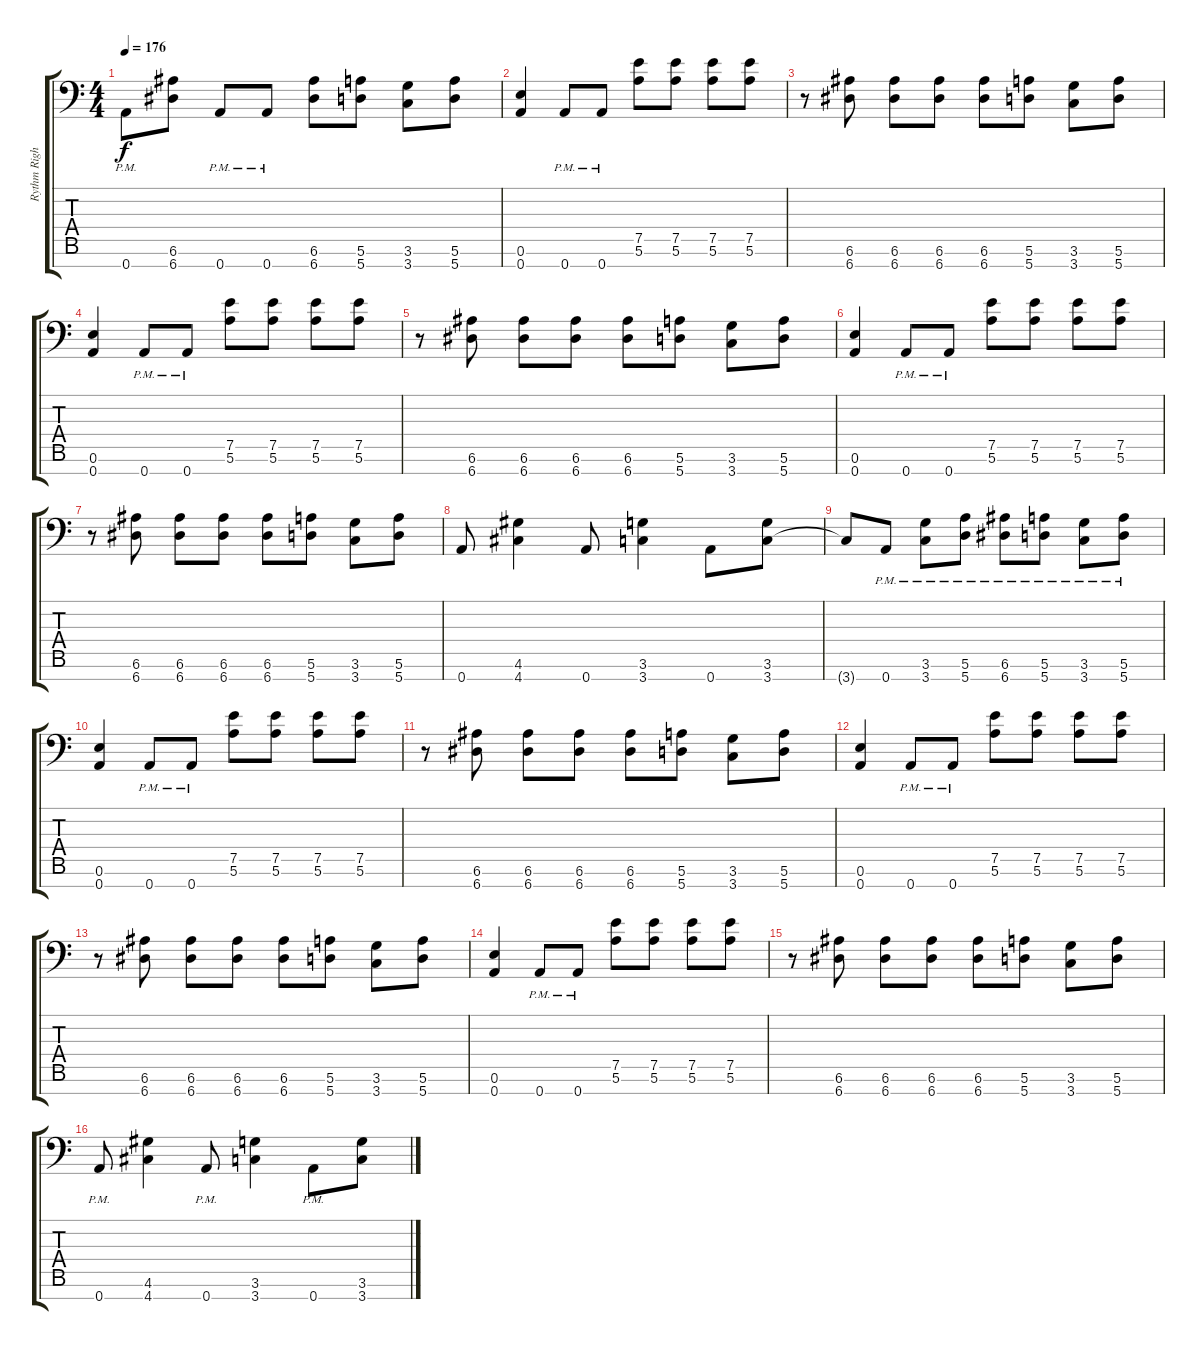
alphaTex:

\track ("Rythm Right" "Rythm Righ") {instrument distortionguitar}
\staff {score tabs}
\tuning (E4 B3 G3 D3 A2 E2 A1) {hide}
\ts (4 4)
\tempo 176
\clef f4
\ks c
0.7{pm}.8{dy f} (6.6 6.7).8 0.7{pm}.8 0.7{pm}.8 (6.6 6.7).8 (5.6 5.7).8 (3.6 3.7).8 (5.6 5.7).8 |
(0.6 0.7).4 0.7{pm}.8 0.7{pm}.8 (7.5 5.6).8 (7.5 5.6).8 (7.5 5.6).8 (7.5 5.6).8 |
r.8 (6.6 6.7).8 (6.6 6.7).8 (6.6 6.7).8 (6.6 6.7).8 (5.6 5.7).8 (3.6 3.7).8 (5.6 5.7).8 |
(0.6 0.7).4 0.7{pm}.8 0.7{pm}.8 (7.5 5.6).8 (7.5 5.6).8 (7.5 5.6).8 (7.5 5.6).8 |
r.8 (6.6 6.7).8 (6.6 6.7).8 (6.6 6.7).8 (6.6 6.7).8 (5.6 5.7).8 (3.6 3.7).8 (5.6 5.7).8 |
(0.6 0.7).4 0.7{pm}.8 0.7{pm}.8 (7.5 5.6).8 (7.5 5.6).8 (7.5 5.6).8 (7.5 5.6).8 |
r.8 (6.6 6.7).8 (6.6 6.7).8 (6.6 6.7).8 (6.6 6.7).8 (5.6 5.7).8 (3.6 3.7).8 (5.6 5.7).8 |
0.7.8 (4.6 4.7).4 0.7.8 (3.6 3.7).4 0.7.8 (3.6 3.7).8 |
3.7{t}.8 0.7{pm}.8 (3.6{pm} 3.7{pm}).8 (5.6{pm} 5.7{pm}).8 (6.6{pm} 6.7{pm}).8 (5.6{pm} 5.7{pm}).8 (3.6{pm} 3.7{pm}).8 (5.6{pm} 5.7{pm}).8 |
(0.6 0.7).4 0.7{pm}.8 0.7{pm}.8 (7.5 5.6).8 (7.5 5.6).8 (7.5 5.6).8 (7.5 5.6).8 |
r.8 (6.6 6.7).8 (6.6 6.7).8 (6.6 6.7).8 (6.6 6.7).8 (5.6 5.7).8 (3.6 3.7).8 (5.6 5.7).8 |
(0.6 0.7).4 0.7{pm}.8 0.7{pm}.8 (7.5 5.6).8 (7.5 5.6).8 (7.5 5.6).8 (7.5 5.6).8 |
r.8 (6.6 6.7).8 (6.6 6.7).8 (6.6 6.7).8 (6.6 6.7).8 (5.6 5.7).8 (3.6 3.7).8 (5.6 5.7).8 |
(0.6 0.7).4 0.7{pm}.8 0.7{pm}.8 (7.5 5.6).8 (7.5 5.6).8 (7.5 5.6).8 (7.5 5.6).8 |
r.8 (6.6 6.7).8 (6.6 6.7).8 (6.6 6.7).8 (6.6 6.7).8 (5.6 5.7).8 (3.6 3.7).8 (5.6 5.7).8 |
0.7{pm}.8 (4.6 4.7).4 0.7{pm}.8 (3.6 3.7).4 0.7{pm}.8 (3.6 3.7).8
